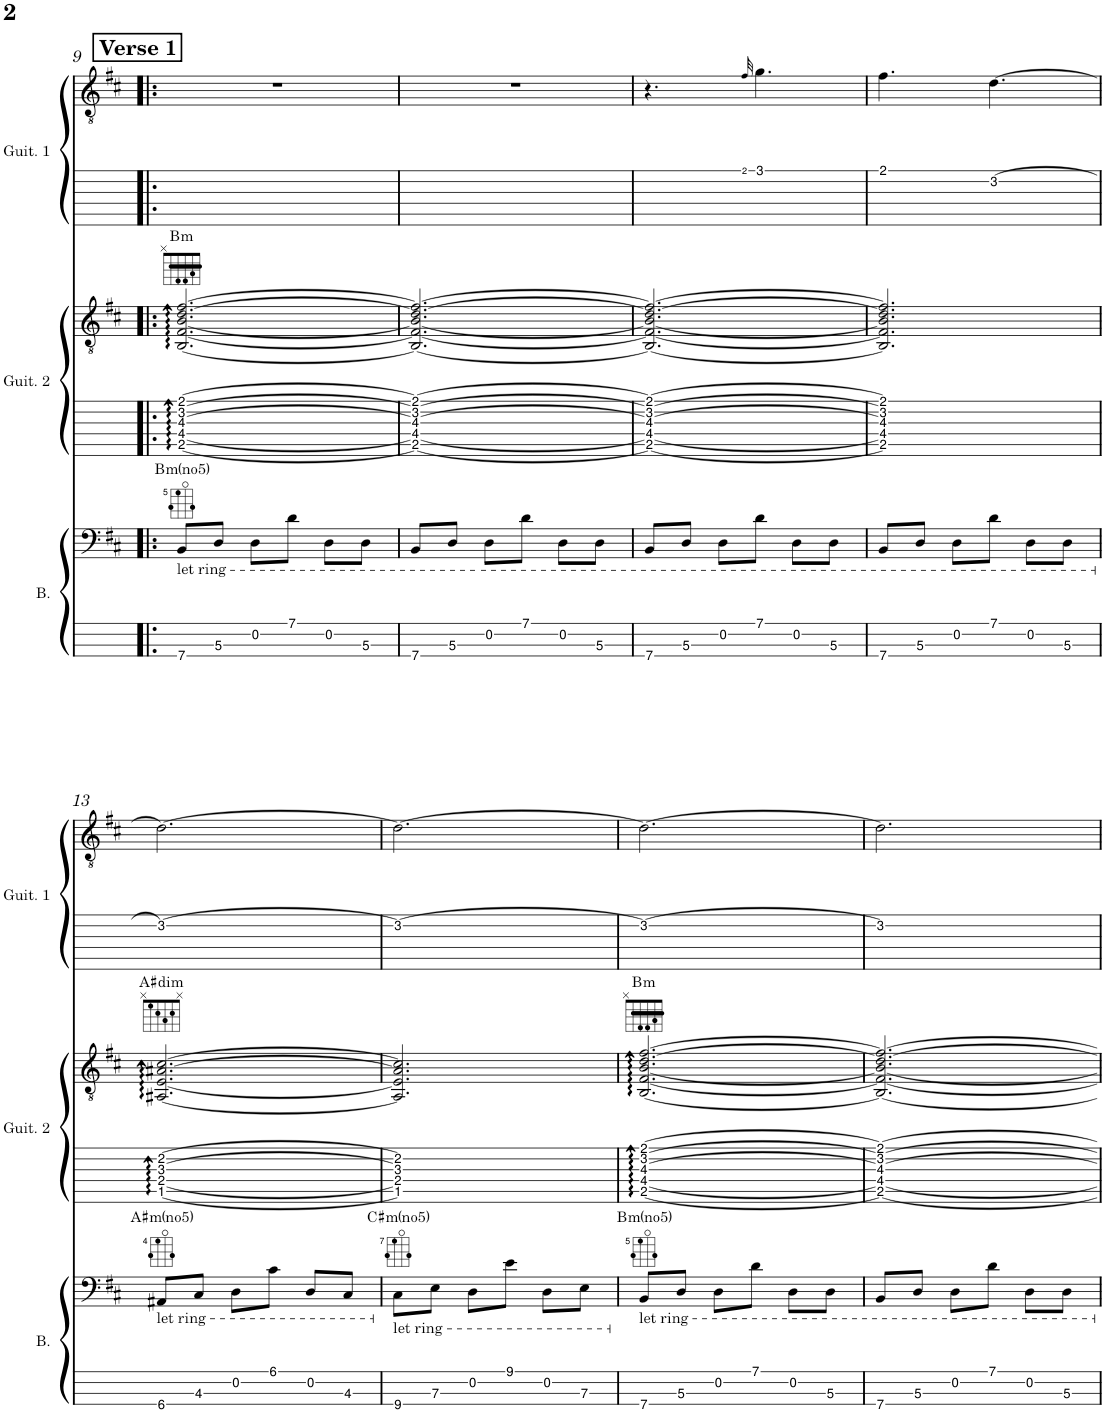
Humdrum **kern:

**kern	**kern	**harte	**kern	**kern	**harte	**kern	**kern
*part3	*part3	*part3	*part2	*part2	*part2	*part1	*part1
*staff6	*staff5	*	*staff4	*staff3	*	*staff2	*staff1
*I"Bass	*	*	*I"Guitar 2	*	*	*I"Guitar 1	*
*I'B.	*	*	*I'Guit. 2	*	*	*I'Guit. 1	*
!!LO:PB:g=z
*	*clefF4	*	*	*clefGv2	*	*	*clefGv2
*Trd7c12	*Trd7c12	*	*	*	*	*	*
*k[f#c#]	*k[f#c#]	*	*k[f#c#]	*k[f#c#]	*	*k[f#c#]	*k[f#c#]
*M3/4	*M3/4	*	*M3/4	*M3/4	*	*M3/4	*M3/4
!!LO:REH:place=s1:a:B:cj:t=Verse 1
=9!|:	=9!|:	=9!|:	=9!|:	=9!|:	=9!|:	=9!|:	=9!|:
!	!LO:TX:b:t=let ring	!LO:H:kt=m	!	!	!LO:H:kt=m	!	!
8BBL	8BB/L	B:min(*5)	[2.BB [2.F# [2.B [2.d [2.f#	[2.BB/ [2.F#/ [2.B/ [2.d/ [2.f#/	B:min	2.r	2.r
8DJ	8D/J	.	.	.	.	.	.
8DL	8D\L	.	.	.	.	.	.
8dJ	8d\J	.	.	.	.	.	.
8DL	8D\L	.	.	.	.	.	.
8DJ	8D\J	.	.	.	.	.	.
=10	=10	=10	=10	=10	=10	=10	=10
8BBL	8BB/L	.	2.BB_ 2.F#_ 2.B_ 2.d_ 2.f#_	2.BB/_ 2.F#/_ 2.B/_ 2.d/_ 2.f#/_	.	2.r	2.r
8DJ	8D/J	.	.	.	.	.	.
8DL	8D\L	.	.	.	.	.	.
8dJ	8d\J	.	.	.	.	.	.
8DL	8D\L	.	.	.	.	.	.
8DJ	8D\J	.	.	.	.	.	.
=11	=11	=11	=11	=11	=11	=11	=11
8BBL	8BB/L	.	2.BB_ 2.F#_ 2.B_ 2.d_ 2.f#_	2.BB/_ 2.F#/_ 2.B/_ 2.d/_ 2.f#/_	.	4.r	4.r
8DJ	8D/J	.	.	.	.	.	.
8DL	8D\L	.	.	.	.	.	.
.	.	.	.	.	.	qf#	32qf#/
8dJ	8d\J	.	.	.	.	4.g	4.g\
8DL	8D\L	.	.	.	.	.	.
8DJ	8D\J	.	.	.	.	.	.
=12	=12	=12	=12	=12	=12	=12	=12
8BBL	8BB/L	.	2.BB] 2.F#] 2.B] 2.d] 2.f#]	2.BB/] 2.F#/] 2.B/] 2.d/] 2.f#/]	.	4.f#	4.f#\
8DJ	8D/J	.	.	.	.	.	.
8DL	8D\L	.	.	.	.	.	.
8dJ	8d\J	.	.	.	.	[4.d	[4.d\
8DL	8D\L	.	.	.	.	.	.
8DJ	8D\J	.	.	.	.	.	.
!!LO:LB:g=z
=13	=13	=13	=13	=13	=13	=13	=13
!	!LO:TX:b:t=let ring	!LO:H:kt=m	!	!	!LO:H:kt=dim	!	!
8AA#L	8AA#X/L	A#:min(*5)	[2.AA# [2.E [2.A# [2.c#	[2.AA#X/ [2.E/ [2.A#X/ [2.c#/	A#:dim	2.d_	2.d\_
8C#J	8C#/J	.	.	.	.	.	.
8DL	8D\L	.	.	.	.	.	.
8c#J	8c#\J	.	.	.	.	.	.
8DL	8D/L	.	.	.	.	.	.
8C#J	8C#/J	.	.	.	.	.	.
=14	=14	=14	=14	=14	=14	=14	=14
!	!LO:TX:b:t=let ring	!LO:H:kt=m	!	!	!	!	!
8C#L	8C#\L	C#:min(*5)	2.AA#X] 2.E] 2.A#X] 2.c#]	2.AA#/] 2.E/] 2.A#/] 2.c#/]	.	2.d_	2.d\_
8EJ	8E\J	.	.	.	.	.	.
8DL	8D\L	.	.	.	.	.	.
8eJ	8e\J	.	.	.	.	.	.
8DL	8D\L	.	.	.	.	.	.
8EJ	8E\J	.	.	.	.	.	.
=15	=15	=15	=15	=15	=15	=15	=15
!	!LO:TX:b:t=let ring	!LO:H:kt=m	!	!	!LO:H:kt=m	!	!
8BBL	8BB/L	B:min(*5)	[2.BB [2.F# [2.B [2.d [2.f#	[2.BB/ [2.F#/ [2.B/ [2.d/ [2.f#/	B:min	2.d_	2.d\_
8DJ	8D/J	.	.	.	.	.	.
8DL	8D\L	.	.	.	.	.	.
8dJ	8d\J	.	.	.	.	.	.
8DL	8D\L	.	.	.	.	.	.
8DJ	8D\J	.	.	.	.	.	.
=16	=16	=16	=16	=16	=16	=16	=16
8BBL	8BB/L	.	2.BB_ 2.F#_ 2.B_ 2.d_ 2.f#_	2.BB/_ 2.F#/_ 2.B/_ 2.d/_ 2.f#/_	.	2.d]	2.d\]
8DJ	8D/J	.	.	.	.	.	.
8DL	8D\L	.	.	.	.	.	.
8dJ	8d\J	.	.	.	.	.	.
8DL	8D\L	.	.	.	.	.	.
8DJ	8D\J	.	.	.	.	.	.
=	=	=	=	=	=	=	=
*-	*-	*-	*-	*-	*-	*-	*-
